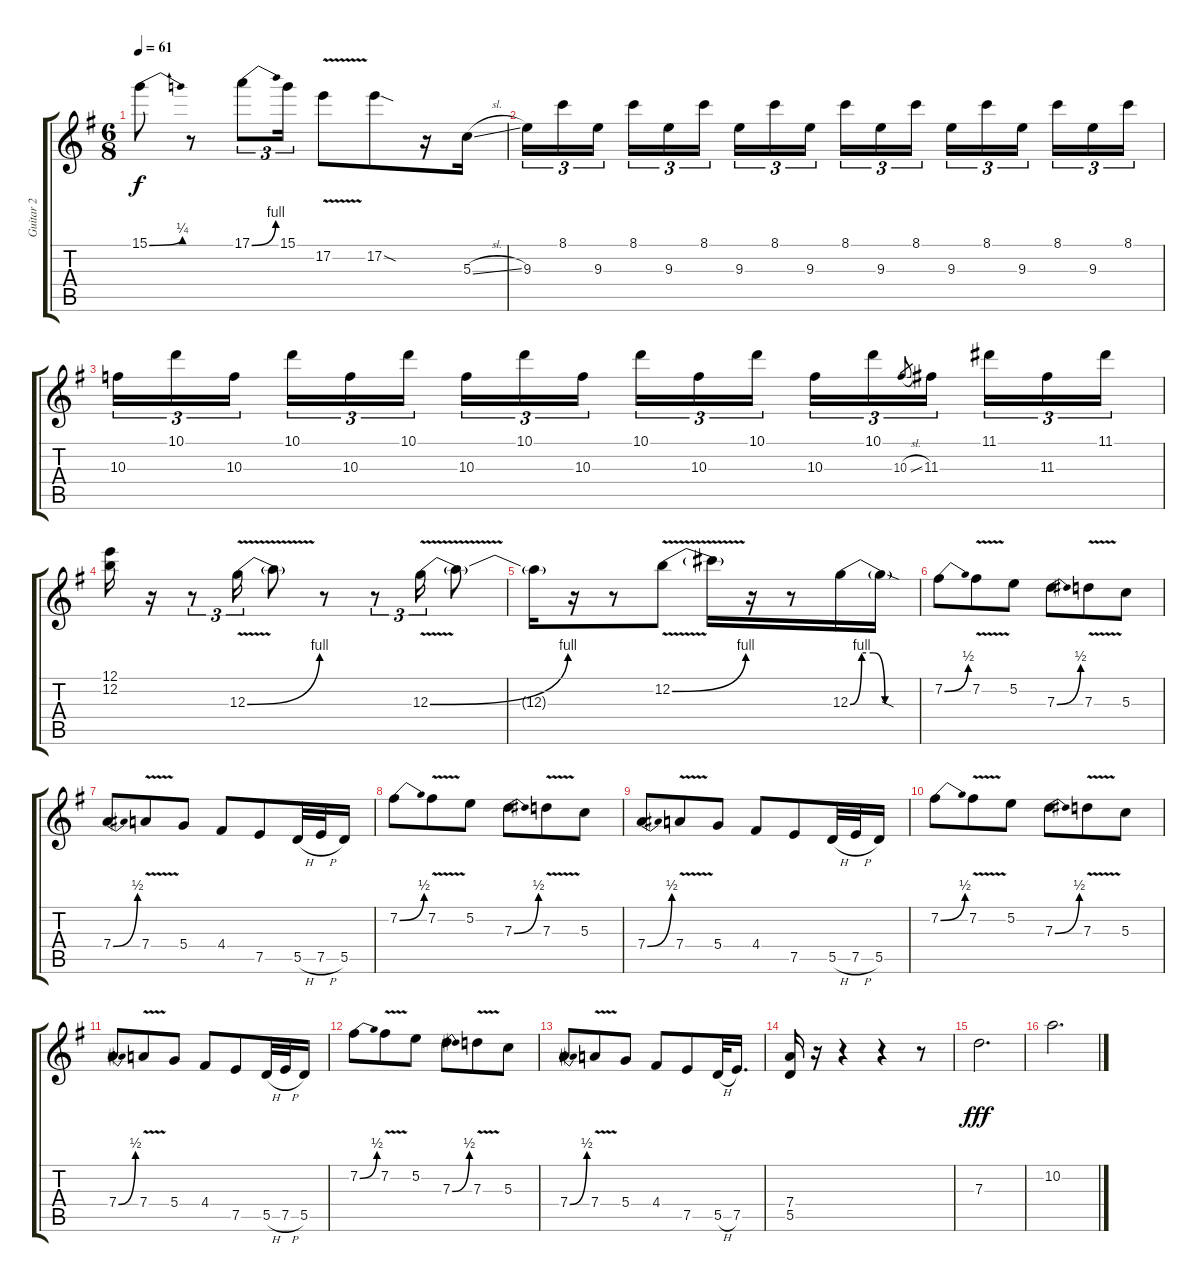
\track ("Guitar 2" "Guitar 2") {instrument electricguitarjazz}
\staff {score tabs}
\tuning (E4 B3 G3 D3 A2 E2) {hide}
\ts (6 8)
\tempo 61
\clef g2
\ks g
15.1{be (bend 0 0 60 1)}.8{dy f} r.8 17.1{be (bend 0 0 60 4)}.8{tu (3 2)} 15.1.16{tu (3 2)} 17.2{v}.8 17.2{sod}.8 r.16 5.3{sl}.16 |
9.3.16{tu (3 2)} 8.1.16{tu (3 2)} 9.3.16{tu (3 2) beam splitsecondary} 8.1.16{tu (3 2)} 9.3.16{tu (3 2)} 8.1.16{tu (3 2) beam splitsecondary} 9.3.16{tu (3 2)} 8.1.16{tu (3 2)} 9.3.16{tu (3 2)} 8.1.16{tu (3 2)} 9.3.16{tu (3 2)} 8.1.16{tu (3 2) beam splitsecondary} 9.3.16{tu (3 2)} 8.1.16{tu (3 2)} 9.3.16{tu (3 2) beam splitsecondary} 8.1.16{tu (3 2)} 9.3.16{tu (3 2)} 8.1.16{tu (3 2)} |
10.3.16{tu (3 2)} 10.1.16{tu (3 2)} 10.3.16{tu (3 2) beam splitsecondary} 10.1.16{tu (3 2)} 10.3.16{tu (3 2)} 10.1.16{tu (3 2) beam splitsecondary} 10.3.16{tu (3 2)} 10.1.16{tu (3 2)} 10.3.16{tu (3 2)} 10.1.16{tu (3 2)} 10.3.16{tu (3 2)} 10.1.16{tu (3 2) beam splitsecondary} 10.3.16{tu (3 2)} 10.1.16{tu (3 2)} 10.3{sl}.8{gr} 11.3.16{tu (3 2) beam splitsecondary} 11.1.16{tu (3 2)} 11.3.16{tu (3 2)} 11.1.16{tu (3 2)} |
(12.1 12.2).16 r.16 r.8{tu (3 2)} 12.3{be (bend 0 0 60 4) v}.16{tu (3 2)} 12.3{t}.8 r.8 r.8{tu (3 2)} 12.3{be (bend 0 0 60 4) v}.16{tu (3 2)} 12.3{t}.8 |
12.3{t}.16 r.16 r.8 12.2{be (bend 0 0 60 4) v}.8 12.2{t}.16 r.16 r.8 12.3{be (custom 0 0 10 4 20 4 30 0 60 0)}.16 12.3{sod t}.16 |
7.2{be (bend 0 0 60 2)}.8 7.2{v}.8 5.2.8 7.3{be (bend 0 0 60 2)}.8 7.3{v}.8 5.3.8 |
7.4{be (bend 0 0 60 2)}.8 7.4{v}.8 5.4.8 4.4.8 7.5.8 5.5{h}.32 7.5{h}.32 5.5.16 |
7.2{be (bend 0 0 60 2)}.8 7.2{v}.8 5.2.8 7.3{be (bend 0 0 60 2)}.8 7.3{v}.8 5.3.8 |
7.4{be (bend 0 0 60 2)}.8 7.4{v}.8 5.4.8 4.4.8 7.5.8 5.5{h}.32 7.5{h}.32 5.5.16 |
7.2{be (bend 0 0 60 2)}.8 7.2{v}.8 5.2.8 7.3{be (bend 0 0 60 2)}.8 7.3{v}.8 5.3.8 |
7.4{be (bend 0 0 60 2)}.8 7.4{v}.8 5.4.8 4.4.8 7.5.8 5.5{h}.32 7.5{h}.32 5.5.16 |
7.2{be (bend 0 0 60 2)}.8 7.2{v}.8 5.2.8 7.3{be (bend 0 0 60 2)}.8 7.3{v}.8 5.3.8 |
7.4{be (bend 0 0 60 2)}.8 7.4{v}.8 5.4.8 4.4.8 7.5.8 5.5{h}.32 7.5.16{d} |
(7.4 5.5).16 r.16 r.4 r.4 r.8{instrument electricguitarjazz} |
7.3.2{d dy fff} |
10.2.2{d}
